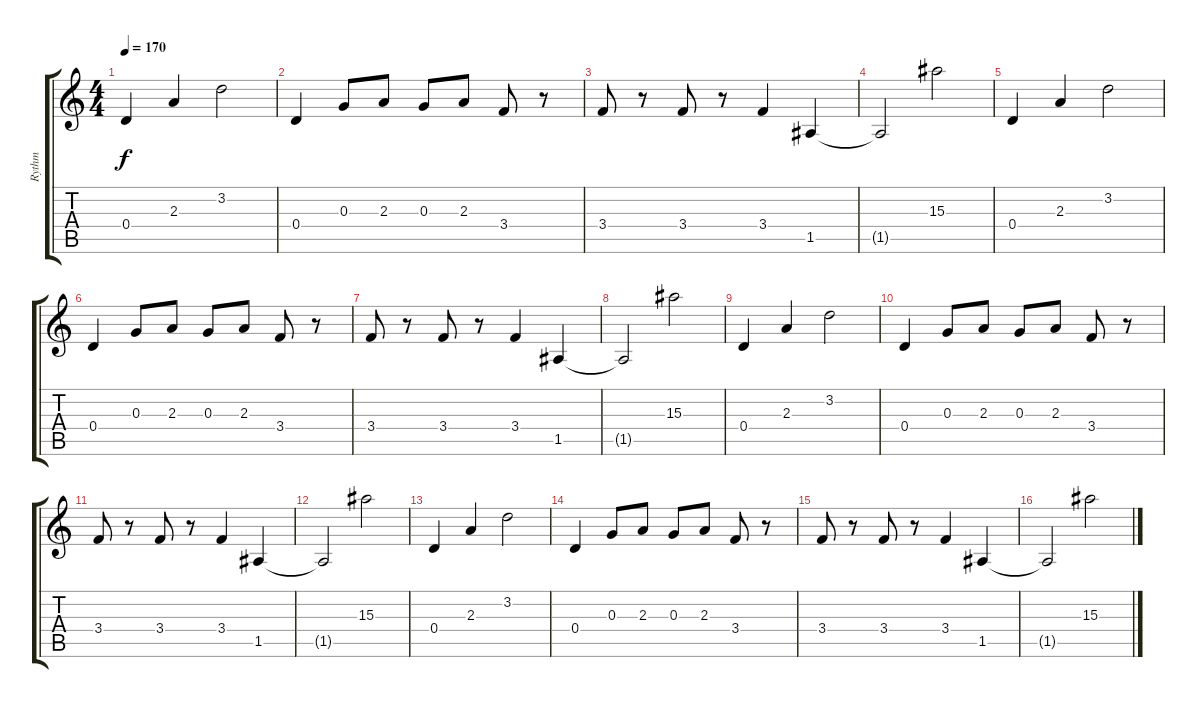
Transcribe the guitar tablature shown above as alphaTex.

\track ("Rythm" "Rythm") {instrument electricguitarclean}
\staff {score tabs}
\tuning (E4 B3 G3 D3 A2 E2) {hide}
\ts (4 4)
\tempo 170
\clef g2
\ks c
0.4.4{dy f} 2.3.4 3.2.2 |
0.4.4 0.3.8 2.3.8 0.3.8 2.3.8 3.4.8 r.8 |
3.4.8 r.8 3.4.8 r.8 3.4.4 1.5.4 |
1.5{t}.2 15.3.2 |
0.4.4 2.3.4 3.2.2 |
0.4.4 0.3.8 2.3.8 0.3.8 2.3.8 3.4.8 r.8 |
3.4.8 r.8 3.4.8 r.8 3.4.4 1.5.4 |
1.5{t}.2 15.3.2 |
0.4.4 2.3.4 3.2.2 |
0.4.4 0.3.8 2.3.8 0.3.8 2.3.8 3.4.8 r.8 |
3.4.8 r.8 3.4.8 r.8 3.4.4 1.5.4 |
1.5{t}.2 15.3.2 |
0.4.4 2.3.4 3.2.2 |
0.4.4 0.3.8 2.3.8 0.3.8 2.3.8 3.4.8 r.8 |
3.4.8 r.8 3.4.8 r.8 3.4.4 1.5.4 |
1.5{t}.2 15.3.2
